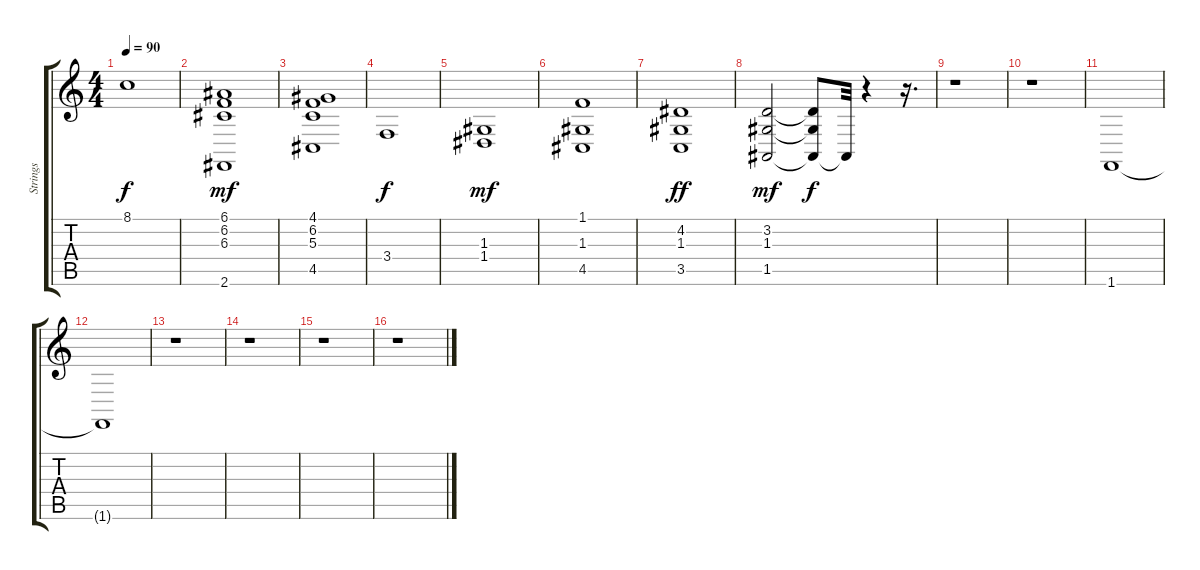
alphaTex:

\track ("Strings             " "Strings   ") {instrument stringensemble1}
\staff {score tabs}
\tuning (E4 B3 G3 D3 A2 E2) {hide}
\ts (4 4)
\tempo 90
\clef g2
\ks c
8.1.1{dy f} |
(6.1 6.2 6.3 2.6).1{dy mf} |
(4.1 6.2 5.3 4.5).1 |
3.4.1{dy f} |
(1.3 1.4).1{dy mf} |
(1.1 1.3 4.5).1 |
(4.2 1.3 3.5).1{dy ff} |
(3.2 1.3 1.5).2{dy mf} (3.2{t} 1.3{t} 1.5{t}).8{dy f} 1.5{t}.32 r.4 r.16{d} |
r.1 |
r.1 |
1.6.1 |
1.6{t}.1 |
r.1 |
r.1 |
r.1 |
r.1
